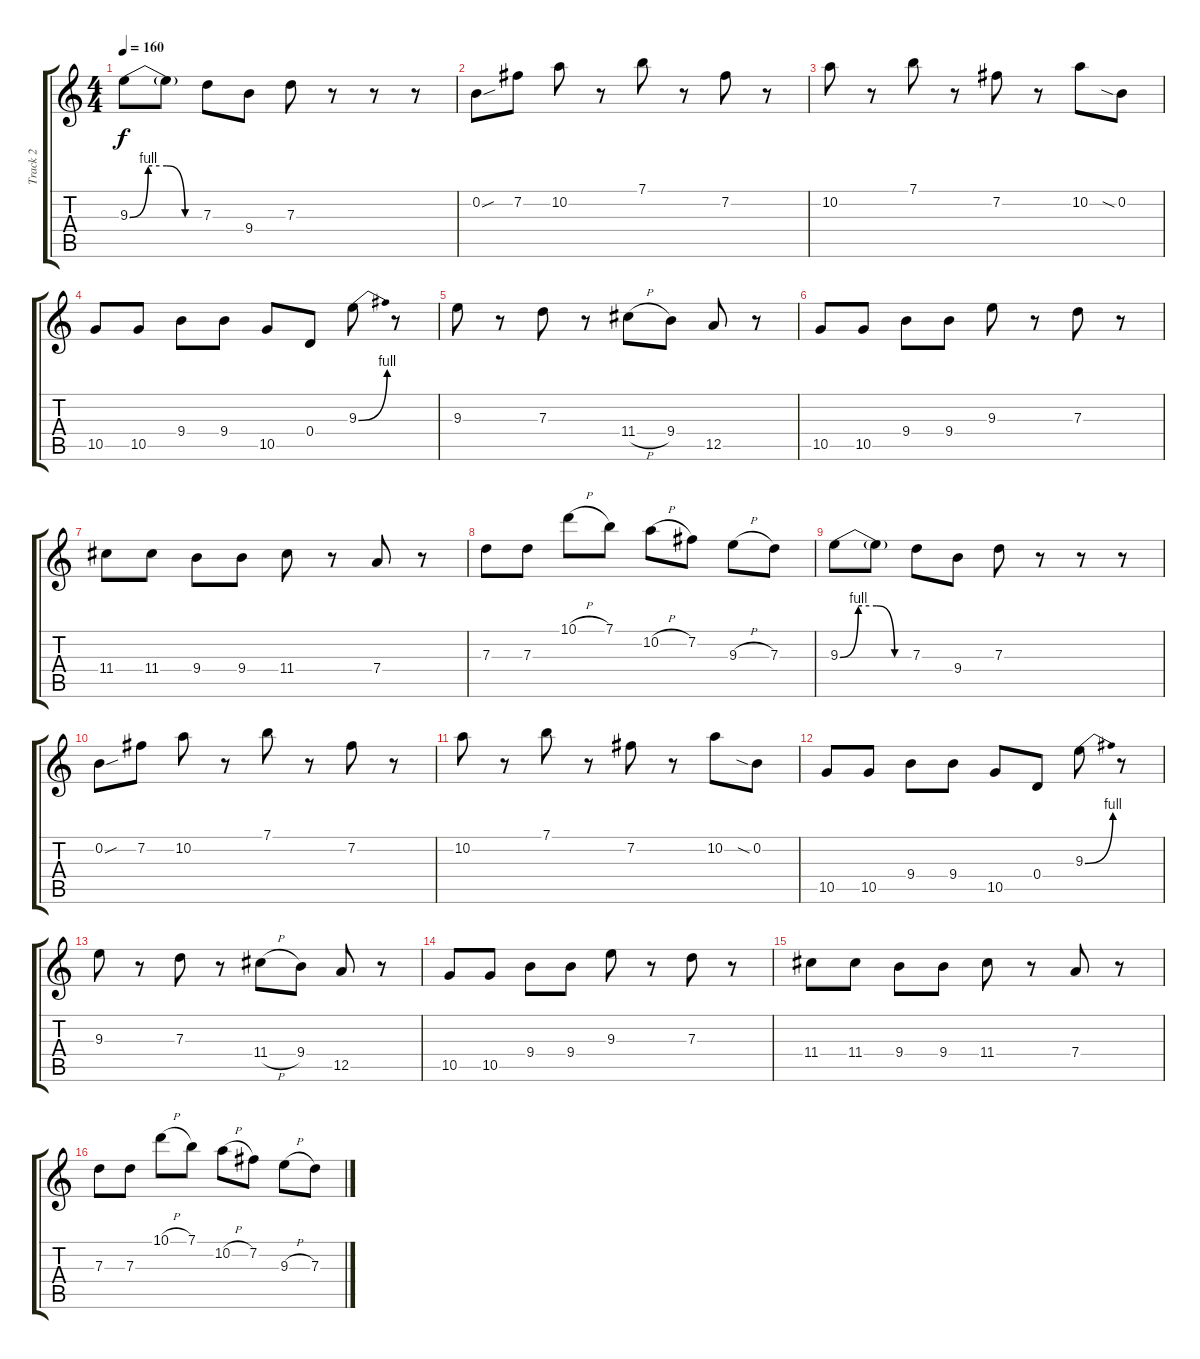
\track ("Track 2" "Track 2") {instrument distortionguitar}
\staff {score tabs}
\tuning (E4 B3 G3 D3 A2 D2) {hide}
\ts (4 4)
\tempo 160
\clef g2
\ks c
9.3{be (custom 0 0 15 4 30 4 45 0 60 0)}.8{dy f} 9.3{t}.8 7.3.8 9.4.8 7.3.8 r.8 r.8 r.8 |
0.2{sou}.8 7.2.8 10.2.8 r.8 7.1.8 r.8 7.2.8 r.8 |
10.2.8 r.8 7.1.8 r.8 7.2.8 r.8 10.2.8 0.2{sia}.8 |
10.5.8 10.5.8 9.4.8 9.4.8 10.5.8 0.4.8 9.3{be (bend 0 0 60 4)}.8 r.8 |
9.3.8 r.8 7.3.8 r.8 11.4{h}.8 9.4.8 12.5.8 r.8 |
10.5.8 10.5.8 9.4.8 9.4.8 9.3.8 r.8 7.3.8 r.8 |
11.4.8 11.4.8 9.4.8 9.4.8 11.4.8 r.8 7.4.8 r.8 |
7.3.8 7.3.8 10.1{h}.8 7.1.8 10.2{h}.8 7.2.8 9.3{h}.8 7.3.8 |
9.3{be (custom 0 0 15 4 30 4 45 0 60 0)}.8 9.3{t}.8 7.3.8 9.4.8 7.3.8 r.8 r.8 r.8 |
0.2{sou}.8 7.2.8 10.2.8 r.8 7.1.8 r.8 7.2.8 r.8 |
10.2.8 r.8 7.1.8 r.8 7.2.8 r.8 10.2.8 0.2{sia}.8 |
10.5.8 10.5.8 9.4.8 9.4.8 10.5.8 0.4.8 9.3{be (bend 0 0 60 4)}.8 r.8 |
9.3.8 r.8 7.3.8 r.8 11.4{h}.8 9.4.8 12.5.8 r.8 |
10.5.8 10.5.8 9.4.8 9.4.8 9.3.8 r.8 7.3.8 r.8 |
11.4.8 11.4.8 9.4.8 9.4.8 11.4.8 r.8 7.4.8 r.8 |
7.3.8 7.3.8 10.1{h}.8 7.1.8 10.2{h}.8 7.2.8 9.3{h}.8 7.3.8
